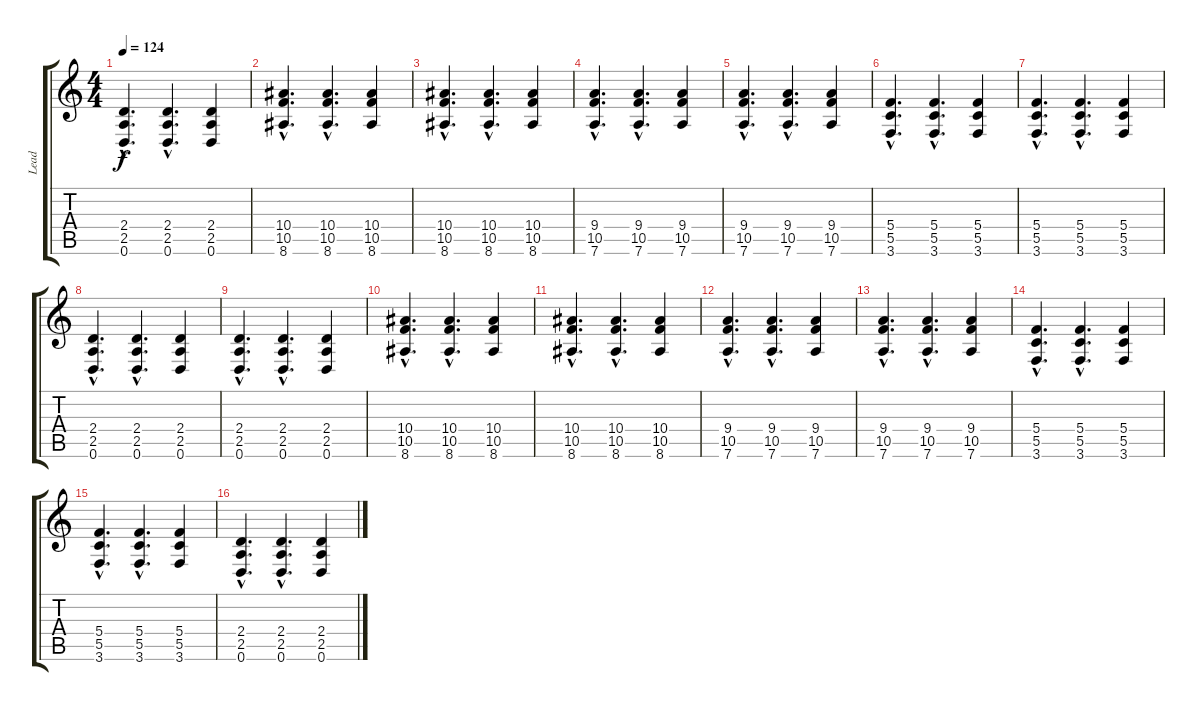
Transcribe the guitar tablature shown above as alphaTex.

\track ("Lead" "Lead") {instrument distortionguitar}
\staff {score tabs}
\tuning (D4 A3 F3 C3 G2 D2) {hide}
\ts (4 4)
\tempo 124
\clef g2
\ks c
(2.4{hac} 2.5{hac} 0.6{hac}).4{d dy f} (2.4{hac} 2.5{hac} 0.6{hac}).4{d} (2.4 2.5 0.6).4 |
(10.4{hac} 10.5{hac} 8.6{hac}).4{d} (10.4{hac} 10.5{hac} 8.6{hac}).4{d} (10.4 10.5 8.6).4 |
(10.4{hac} 10.5{hac} 8.6{hac}).4{d} (10.4{hac} 10.5{hac} 8.6{hac}).4{d} (10.4 10.5 8.6).4 |
(9.4{hac} 10.5{hac} 7.6{hac}).4{d} (9.4{hac} 10.5{hac} 7.6{hac}).4{d} (9.4 10.5 7.6).4 |
(9.4{hac} 10.5{hac} 7.6{hac}).4{d} (9.4{hac} 10.5{hac} 7.6{hac}).4{d} (9.4 10.5 7.6).4 |
(5.4{hac} 5.5{hac} 3.6{hac}).4{d} (5.4{hac} 5.5{hac} 3.6{hac}).4{d} (5.4 5.5 3.6).4 |
(5.4{hac} 5.5{hac} 3.6{hac}).4{d} (5.4{hac} 5.5{hac} 3.6{hac}).4{d} (5.4 5.5 3.6).4 |
(2.4{hac} 2.5{hac} 0.6{hac}).4{d} (2.4{hac} 2.5{hac} 0.6{hac}).4{d} (2.4 2.5 0.6).4 |
(2.4{hac} 2.5{hac} 0.6{hac}).4{d} (2.4{hac} 2.5{hac} 0.6{hac}).4{d} (2.4 2.5 0.6).4 |
(10.4{hac} 10.5{hac} 8.6{hac}).4{d} (10.4{hac} 10.5{hac} 8.6{hac}).4{d} (10.4 10.5 8.6).4 |
(10.4{hac} 10.5{hac} 8.6{hac}).4{d} (10.4{hac} 10.5{hac} 8.6{hac}).4{d} (10.4 10.5 8.6).4 |
(9.4{hac} 10.5{hac} 7.6{hac}).4{d} (9.4{hac} 10.5{hac} 7.6{hac}).4{d} (9.4 10.5 7.6).4 |
(9.4{hac} 10.5{hac} 7.6{hac}).4{d} (9.4{hac} 10.5{hac} 7.6{hac}).4{d} (9.4 10.5 7.6).4 |
(5.4{hac} 5.5{hac} 3.6{hac}).4{d} (5.4{hac} 5.5{hac} 3.6{hac}).4{d} (5.4 5.5 3.6).4 |
(5.4{hac} 5.5{hac} 3.6{hac}).4{d} (5.4{hac} 5.5{hac} 3.6{hac}).4{d} (5.4 5.5 3.6).4 |
(2.4{hac} 2.5{hac} 0.6{hac}).4{d} (2.4{hac} 2.5{hac} 0.6{hac}).4{d} (2.4 2.5 0.6).4
